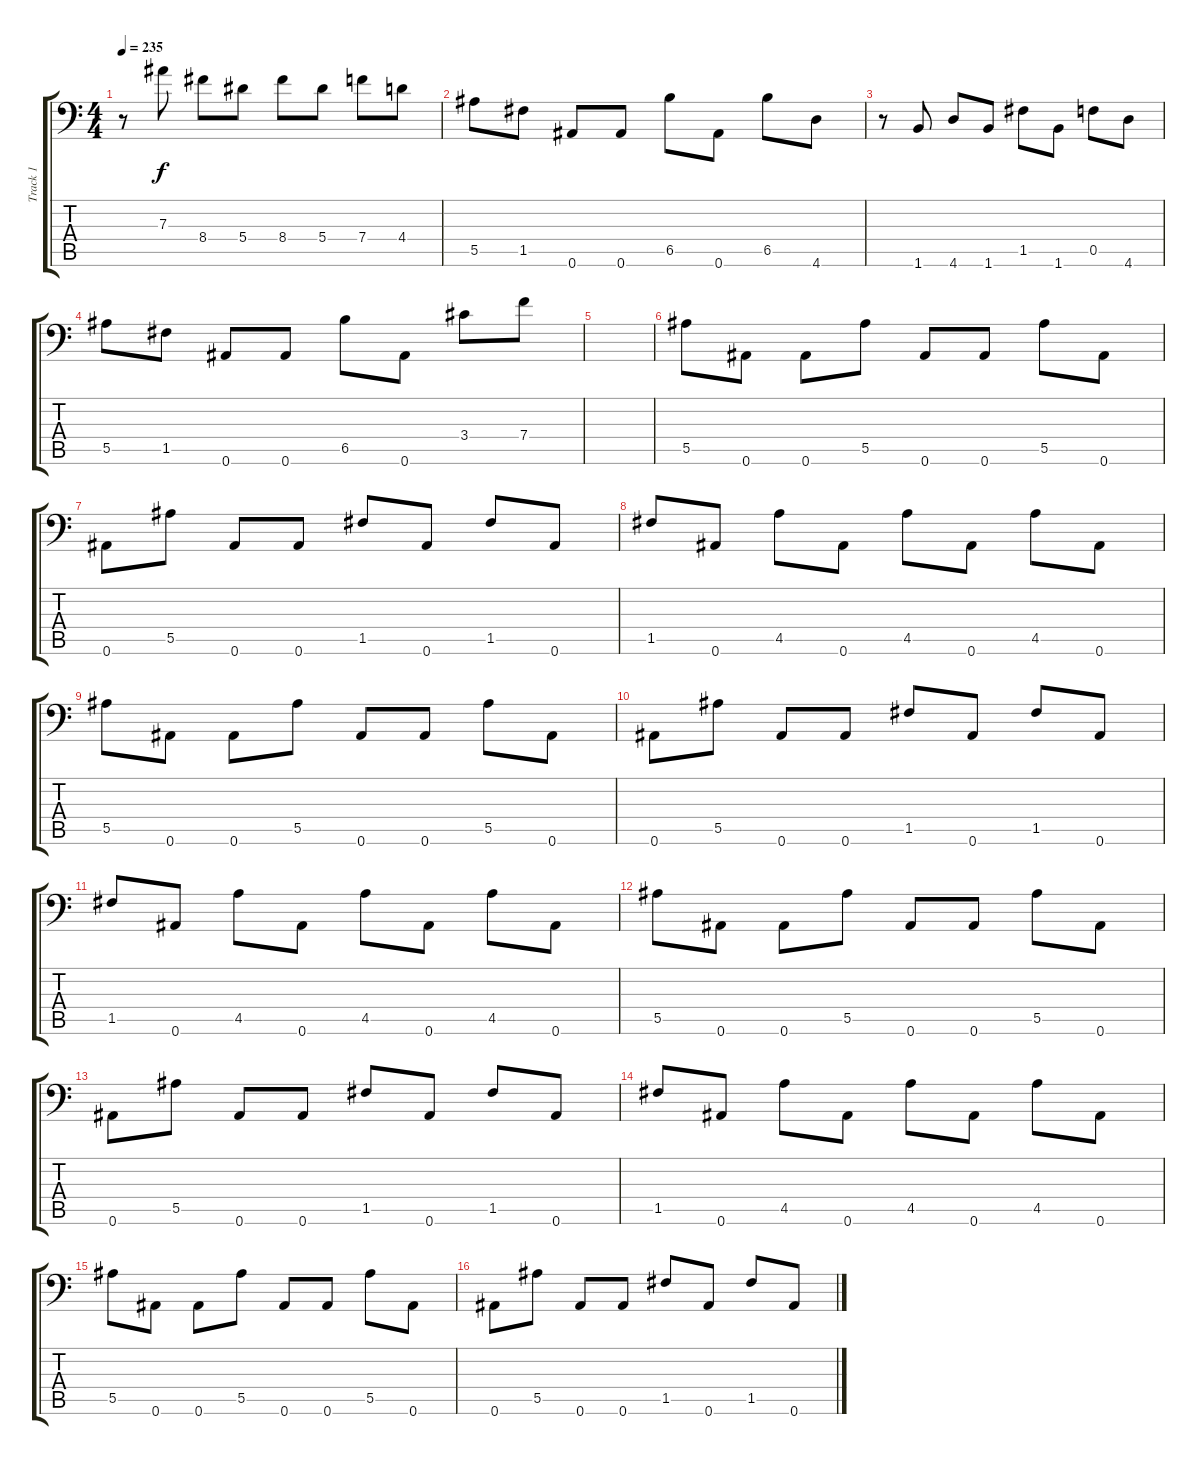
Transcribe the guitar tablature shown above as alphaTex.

\track ("Track 1" "Track 1") {instrument distortionguitar}
\staff {score tabs}
\tuning (C4 G3 Eb3 Bb2 F2 Bb1) {hide}
\ts (4 4)
\tempo 235
\clef f4
\ks c
r.8{dy f} 7.3.8 8.4.8 5.4.8 8.4.8 5.4.8 7.4.8 4.4.8 |
5.5.8 1.5.8 0.6.8 0.6.8 6.5.8 0.6.8 6.5.8 4.6.8 |
r.8 1.6.8 4.6.8 1.6.8 1.5.8 1.6.8 0.5.8 4.6.8 |
5.5.8 1.5.8 0.6.8 0.6.8 6.5.8 0.6.8 3.4.8 7.4.8 |
|
5.5.8 0.6.8 0.6.8 5.5.8 0.6.8 0.6.8 5.5.8 0.6.8 |
0.6.8 5.5.8 0.6.8 0.6.8 1.5.8 0.6.8 1.5.8 0.6.8 |
1.5.8 0.6.8 4.5.8 0.6.8 4.5.8 0.6.8 4.5.8 0.6.8 |
5.5.8 0.6.8 0.6.8 5.5.8 0.6.8 0.6.8 5.5.8 0.6.8 |
0.6.8 5.5.8 0.6.8 0.6.8 1.5.8 0.6.8 1.5.8 0.6.8 |
1.5.8 0.6.8 4.5.8 0.6.8 4.5.8 0.6.8 4.5.8 0.6.8 |
5.5.8 0.6.8 0.6.8 5.5.8 0.6.8 0.6.8 5.5.8 0.6.8 |
0.6.8 5.5.8 0.6.8 0.6.8 1.5.8 0.6.8 1.5.8 0.6.8 |
1.5.8 0.6.8 4.5.8 0.6.8 4.5.8 0.6.8 4.5.8 0.6.8 |
5.5.8 0.6.8 0.6.8 5.5.8 0.6.8 0.6.8 5.5.8 0.6.8 |
0.6.8 5.5.8 0.6.8 0.6.8 1.5.8 0.6.8 1.5.8 0.6.8
